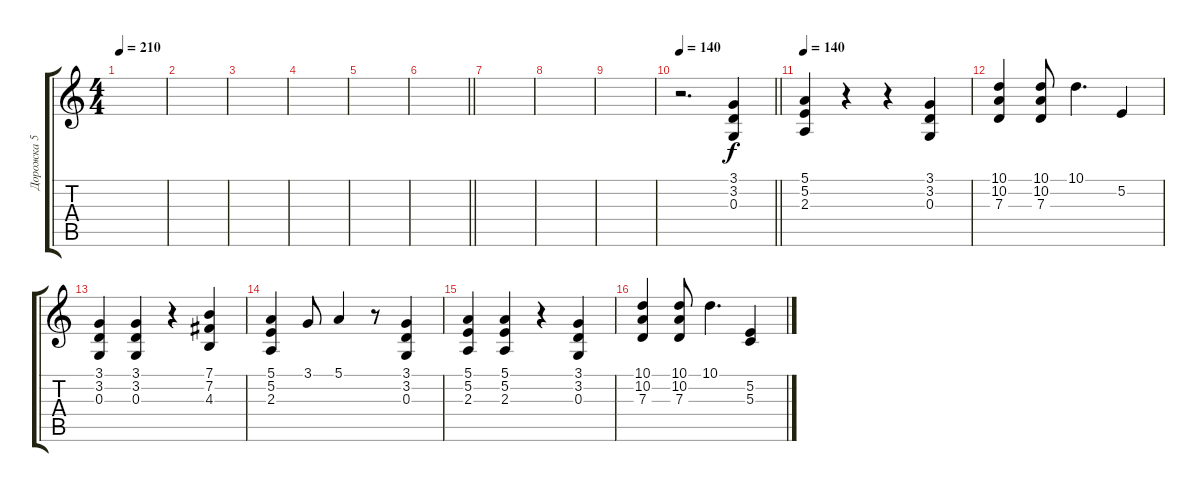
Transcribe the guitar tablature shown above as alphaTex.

\track ("Дорожка 5" "Дорожка 5") {instrument stringensemble1}
\staff {score tabs}
\tuning (E4 B3 G3 D3 A2 E2) {hide}
\ts (4 4)
\tempo 210
\clef g2
\ks c
|
|
|
|
|
\barLineRight lightlight
|
|
|
|
\tempo 140
\barLineRight lightlight
r.2{d instrument acousticgrandpiano} (3.1 3.2 0.3).4{instrument acousticgrandpiano} |
\tempo 140
(5.1 5.2 2.3).4 r.4 r.4 (3.1 3.2 0.3).4 |
(10.1 10.2 7.3).4 (10.1 10.2 7.3).8 10.1.4{d} 5.2.4 |
(3.1 3.2 0.3).4 (3.1 3.2 0.3).4 r.4 (7.1 7.2 4.3).4 |
(5.1 5.2 2.3).4 3.1.8 5.1.4 r.8 (3.1 3.2 0.3).4 |
(5.1 5.2 2.3).4 (5.1 5.2 2.3).4 r.4 (3.1 3.2 0.3).4 |
(10.1 10.2 7.3).4 (10.1 10.2 7.3).8 10.1.4{d} (5.2 5.3).4
